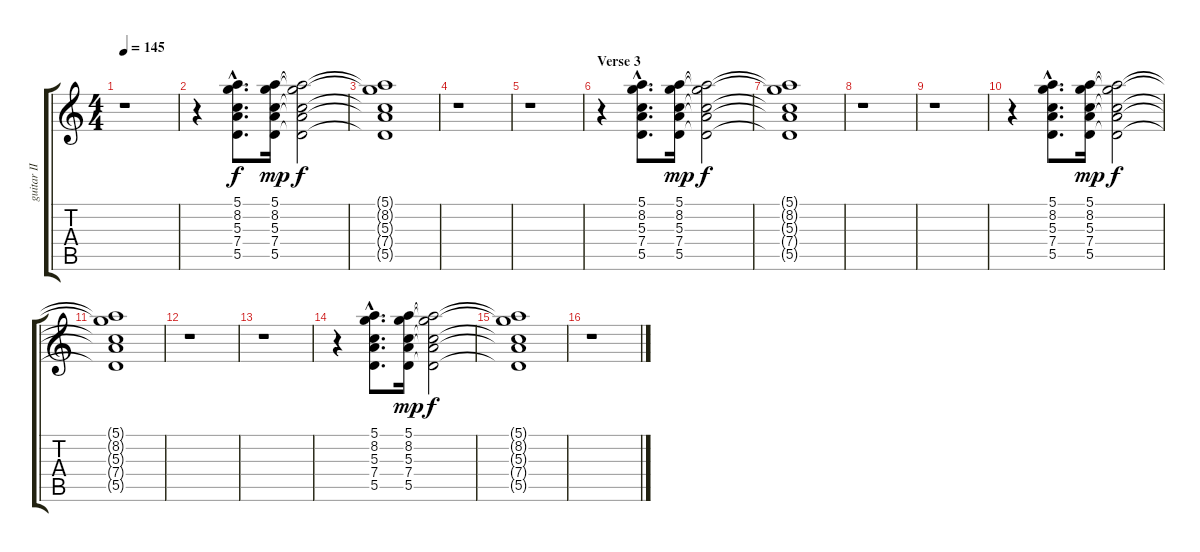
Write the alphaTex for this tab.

\track ("guitar II" "guitar II") {instrument electricguitarclean}
\staff {score tabs}
\tuning (E4 B3 G3 D3 A2 E2) {hide}
\ts (4 4)
\tempo 145
\clef g2
\ks c
r.1{dy f} |
r.4 (5.1{hac} 8.2{hac} 5.3{hac} 7.4{hac} 5.5{hac}).8{d} (5.1 8.2 5.3 7.4 5.5).16{dy mp} (5.1{t} 8.2{t} 5.3{t} 7.4{t} 5.5{t}).2{dy f} |
(5.1{t} 8.2{t} 5.3{t} 7.4{t} 5.5{t}).1 |
r.1 |
r.1 |
\section ("" "Verse 3")
r.4 (5.1{hac} 8.2{hac} 5.3{hac} 7.4{hac} 5.5{hac}).8{d} (5.1 8.2 5.3 7.4 5.5).16{dy mp} (5.1{t} 8.2{t} 5.3{t} 7.4{t} 5.5{t}).2{dy f} |
(5.1{t} 8.2{t} 5.3{t} 7.4{t} 5.5{t}).1 |
r.1 |
r.1 |
r.4 (5.1{hac} 8.2{hac} 5.3{hac} 7.4{hac} 5.5{hac}).8{d} (5.1 8.2 5.3 7.4 5.5).16{dy mp} (5.1{t} 8.2{t} 5.3{t} 7.4{t} 5.5{t}).2{dy f} |
(5.1{t} 8.2{t} 5.3{t} 7.4{t} 5.5{t}).1 |
r.1 |
r.1 |
r.4 (5.1{hac} 8.2{hac} 5.3{hac} 7.4{hac} 5.5{hac}).8{d} (5.1 8.2 5.3 7.4 5.5).16{dy mp} (5.1{t} 8.2{t} 5.3{t} 7.4{t} 5.5{t}).2{dy f} |
(5.1{t} 8.2{t} 5.3{t} 7.4{t} 5.5{t}).1 |
r.1
